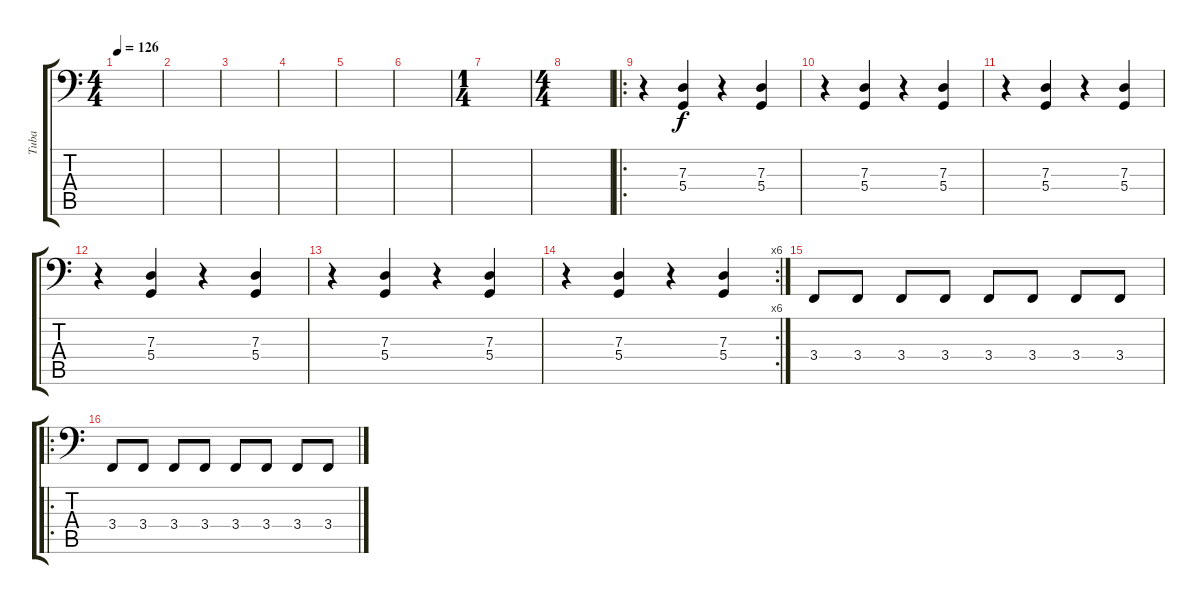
\track ("Tuba" "Tuba") {instrument tuba}
\staff {score tabs}
\tuning (E3 B2 G2 D2 A1 E1) {hide}
\ts (4 4)
\tempo 126
\clef f4
\ks c
|
|
|
|
|
|
\ts (1 4)
|
\ts (4 4)
|
\ro
r.4 (7.3 5.4).4 r.4 (7.3 5.4).4 |
r.4 (7.3 5.4).4 r.4 (7.3 5.4).4 |
r.4 (7.3 5.4).4 r.4 (7.3 5.4).4 |
r.4 (7.3 5.4).4 r.4 (7.3 5.4).4 |
r.4 (7.3 5.4).4 r.4 (7.3 5.4).4 |
\rc 6
r.4 (7.3 5.4).4 r.4 (7.3 5.4).4 |
3.4.8 3.4.8 3.4.8 3.4.8 3.4.8 3.4.8 3.4.8 3.4.8 |
\ro
3.4.8 3.4.8 3.4.8 3.4.8 3.4.8 3.4.8 3.4.8 3.4.8
